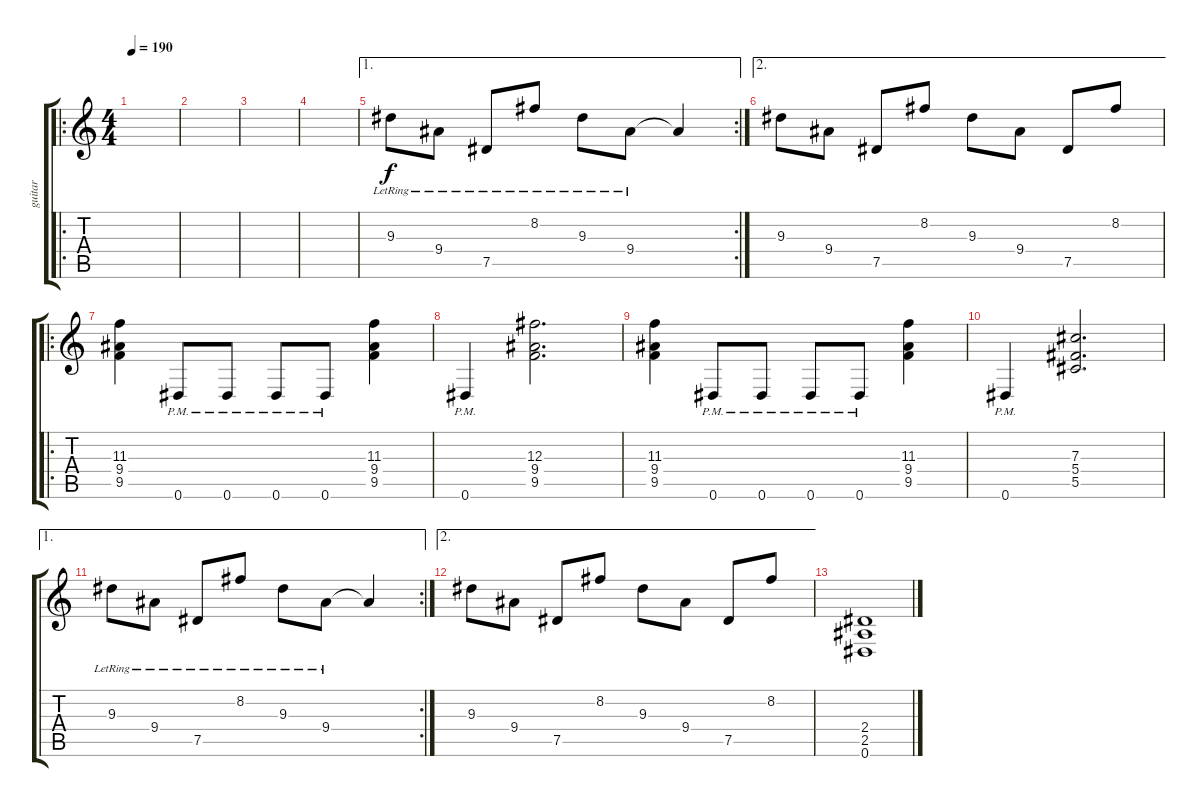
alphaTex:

\track ("guitar" "guitar") {instrument distortionguitar}
\staff {score tabs}
\tuning (Eb4 Bb3 Gb3 Db3 Ab2 Eb2) {hide}
\ro
\ts (4 4)
\tempo 190
\clef g2
\ks c
|
|
|
|
\ae 1
\rc 2
9.3{lr}.8{instrument acousticguitarnylon} 9.4{lr}.8 7.5{lr}.8 8.2{lr}.8 9.3{lr}.8 9.4{lr}.8 9.4{t}.4 |
\ae 2
9.3.8 9.4.8 7.5.8 8.2.8 9.3.8 9.4.8 7.5.8 8.2.8 |
\ro
(11.3 9.4 9.5).4{instrument distortionguitar} 0.6{pm}.8 0.6{pm}.8 0.6{pm}.8 0.6{pm}.8 (11.3 9.4 9.5).4 |
0.6{pm}.4 (12.3 9.4 9.5).2{d} |
(11.3 9.4 9.5).4 0.6{pm}.8 0.6{pm}.8 0.6{pm}.8 0.6{pm}.8 (11.3 9.4 9.5).4 |
0.6{pm}.4 (7.3 5.4 5.5).2{d} |
\ae 1
\rc 2
9.3{lr}.8{instrument acousticguitarnylon} 9.4{lr}.8 7.5{lr}.8 8.2{lr}.8 9.3{lr}.8 9.4{lr}.8 9.4{t}.4 |
\ae 2
9.3.8{instrument acousticguitarsteel} 9.4.8 7.5.8 8.2.8 9.3.8 9.4.8 7.5.8 8.2.8 |
(2.4 2.5 0.6).1
